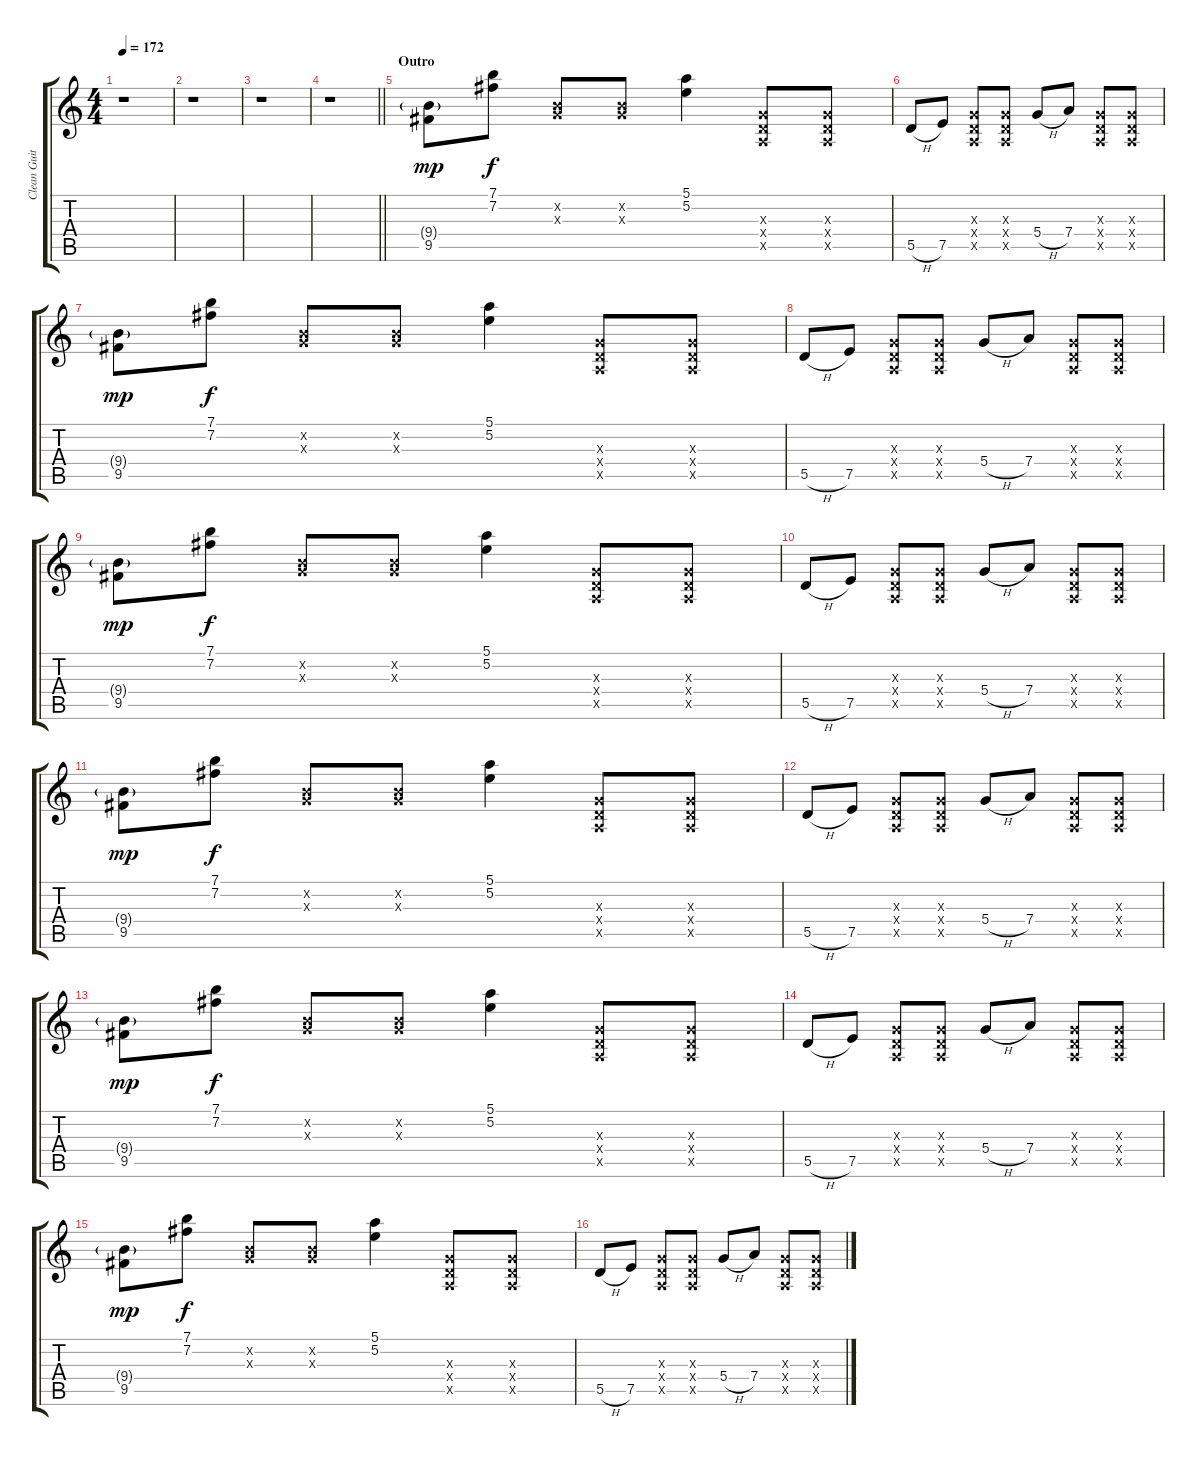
\track ("Clean Guitar" "Clean Guit") {instrument overdrivenguitar}
\staff {score tabs}
\tuning (E4 B3 G3 D3 A2 E2) {hide}
\ts (4 4)
\tempo 172
\clef g2
\ks c
r.1{dy f} |
r.1 |
r.1 |
\barLineRight lightlight
r.1 |
\section ("" "Outro")
(9.4{g} 9.5).8{dy mp} (7.1 7.2).8{dy f} (0.2{x} 0.3{x}).8 (0.2{x} 0.3{x}).8 (5.1 5.2).4 (0.3{x} 0.4{x} 0.5{x}).8 (0.3{x} 0.4{x} 0.5{x}).8 |
5.5{h}.8 7.5.8 (0.3{x} 0.4{x} 0.5{x}).8 (0.3{x} 0.4{x} 0.5{x}).8 5.4{h}.8 7.4.8 (0.3{x} 0.4{x} 0.5{x}).8 (0.3{x} 0.4{x} 0.5{x}).8 |
(9.4{g} 9.5).8{dy mp} (7.1 7.2).8{dy f} (0.2{x} 0.3{x}).8 (0.2{x} 0.3{x}).8 (5.1 5.2).4 (0.3{x} 0.4{x} 0.5{x}).8 (0.3{x} 0.4{x} 0.5{x}).8 |
5.5{h}.8 7.5.8 (0.3{x} 0.4{x} 0.5{x}).8 (0.3{x} 0.4{x} 0.5{x}).8 5.4{h}.8 7.4.8 (0.3{x} 0.4{x} 0.5{x}).8 (0.3{x} 0.4{x} 0.5{x}).8 |
(9.4{g} 9.5).8{dy mp} (7.1 7.2).8{dy f} (0.2{x} 0.3{x}).8 (0.2{x} 0.3{x}).8 (5.1 5.2).4 (0.3{x} 0.4{x} 0.5{x}).8 (0.3{x} 0.4{x} 0.5{x}).8 |
5.5{h}.8 7.5.8 (0.3{x} 0.4{x} 0.5{x}).8 (0.3{x} 0.4{x} 0.5{x}).8 5.4{h}.8 7.4.8 (0.3{x} 0.4{x} 0.5{x}).8 (0.3{x} 0.4{x} 0.5{x}).8 |
(9.4{g} 9.5).8{dy mp} (7.1 7.2).8{dy f} (0.2{x} 0.3{x}).8 (0.2{x} 0.3{x}).8 (5.1 5.2).4 (0.3{x} 0.4{x} 0.5{x}).8 (0.3{x} 0.4{x} 0.5{x}).8 |
5.5{h}.8 7.5.8 (0.3{x} 0.4{x} 0.5{x}).8 (0.3{x} 0.4{x} 0.5{x}).8 5.4{h}.8 7.4.8 (0.3{x} 0.4{x} 0.5{x}).8 (0.3{x} 0.4{x} 0.5{x}).8 |
(9.4{g} 9.5).8{dy mp} (7.1 7.2).8{dy f} (0.2{x} 0.3{x}).8 (0.2{x} 0.3{x}).8 (5.1 5.2).4 (0.3{x} 0.4{x} 0.5{x}).8 (0.3{x} 0.4{x} 0.5{x}).8 |
5.5{h}.8 7.5.8 (0.3{x} 0.4{x} 0.5{x}).8 (0.3{x} 0.4{x} 0.5{x}).8 5.4{h}.8 7.4.8 (0.3{x} 0.4{x} 0.5{x}).8 (0.3{x} 0.4{x} 0.5{x}).8 |
(9.4{g} 9.5).8{dy mp} (7.1 7.2).8{dy f} (0.2{x} 0.3{x}).8 (0.2{x} 0.3{x}).8 (5.1 5.2).4 (0.3{x} 0.4{x} 0.5{x}).8 (0.3{x} 0.4{x} 0.5{x}).8 |
5.5{h}.8 7.5.8 (0.3{x} 0.4{x} 0.5{x}).8 (0.3{x} 0.4{x} 0.5{x}).8 5.4{h}.8 7.4.8 (0.3{x} 0.4{x} 0.5{x}).8 (0.3{x} 0.4{x} 0.5{x}).8
